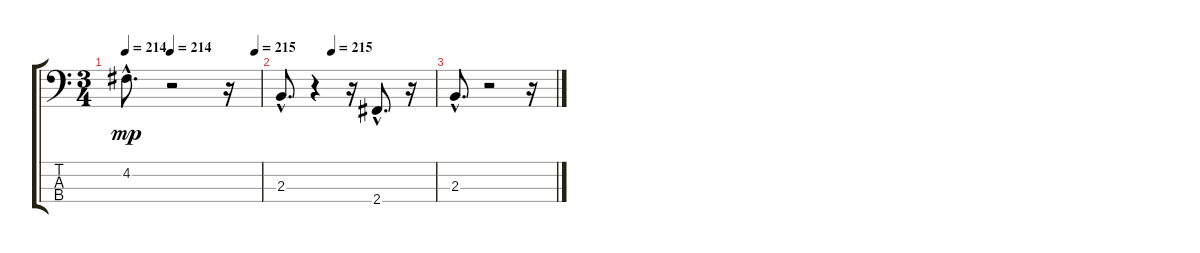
\track "" {instrument acousticbass}
\staff {score tabs}
\tuning (G2 D2 A1 E1) {hide}
\ts (3 4)
\tempo 214
\tempo (214 0.3333333333333333)
\tempo (215 0.9583333333333334)
\clef f4
\ks c
4.2{hac}.8{d dy mp} r.2 r.16 |
\tempo (215 0.3333333333333333)
2.3{hac}.8{d} r.4 r.16 2.4{hac}.8{d} r.16 |
2.3{hac}.8{d} r.2 r.16
